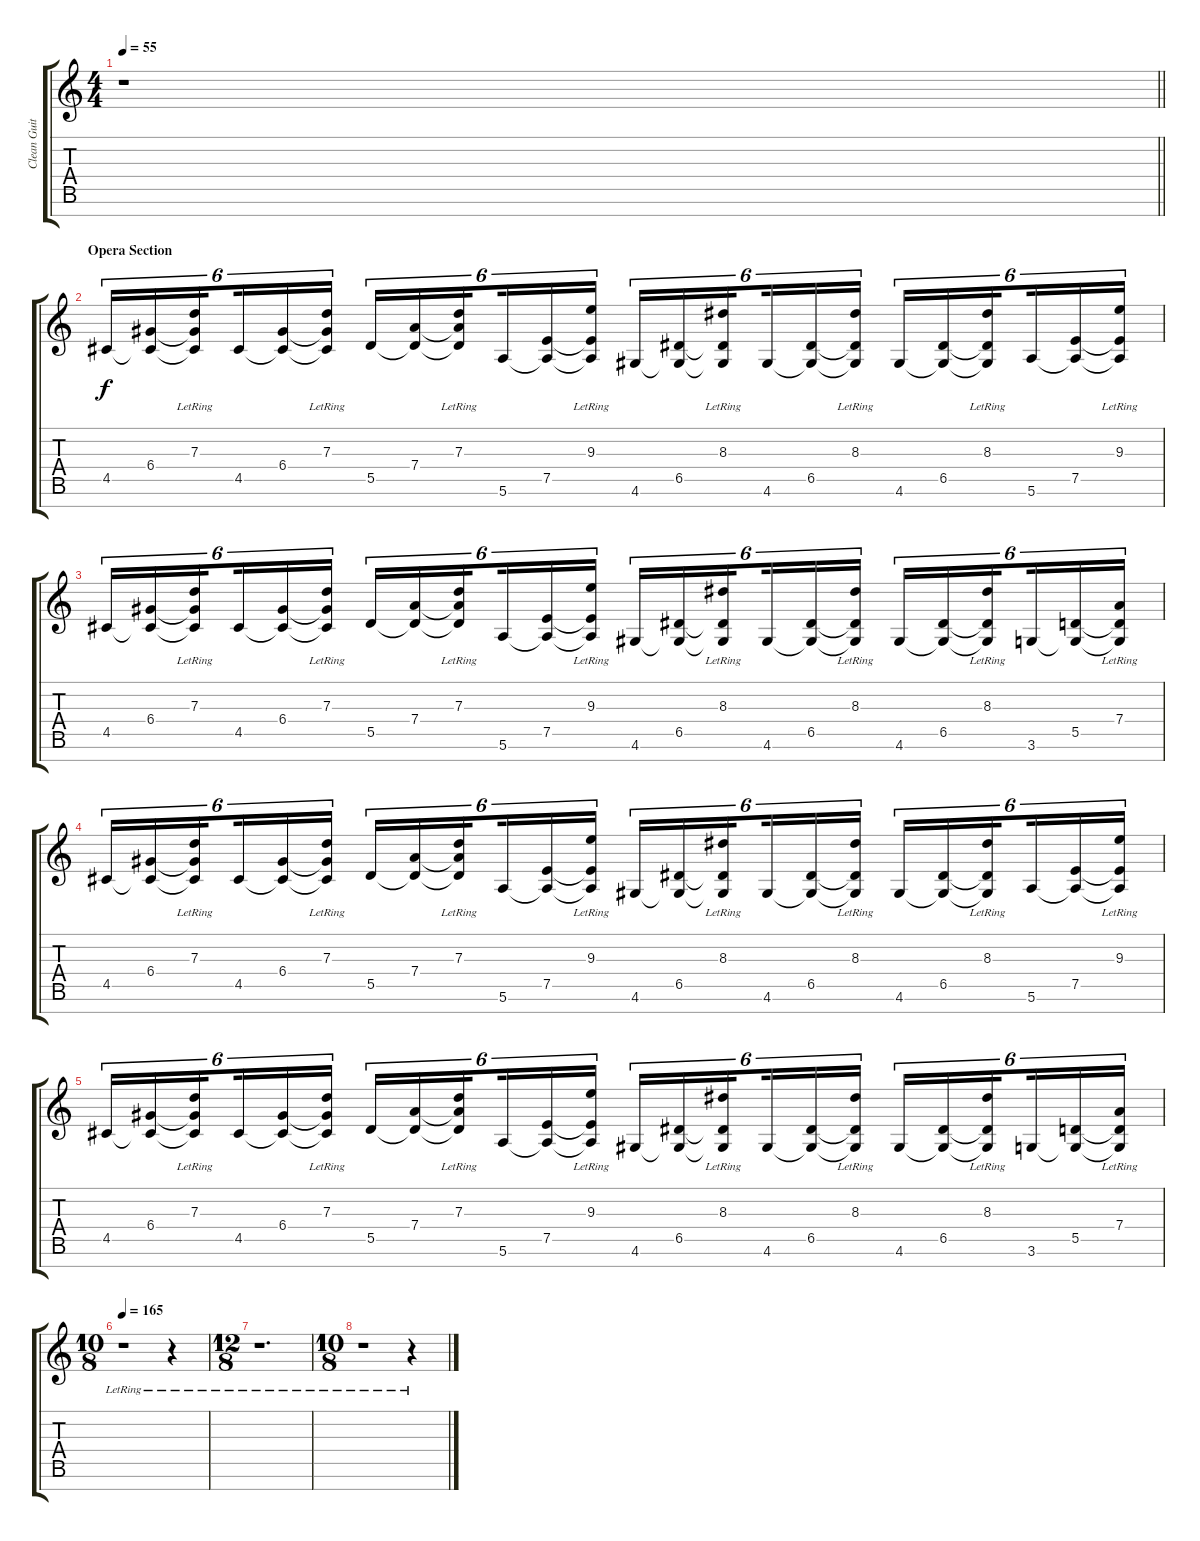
\track ("Clean Guitar" "Clean Guit") {instrument electricguitarclean}
\staff {score tabs}
\tuning (E4 B3 G3 D3 A2 E2 B1) {hide}
\ts (4 4)
\tempo 55
\clef g2
\barLineRight lightlight
\ks c
r.1{dy f} |
\section ("" "Opera Section")
4.5.16{tu (6 4)} (6.4 4.5{t}).16{tu (6 4)} (7.3{lr} 6.4{t} 4.5{t}).16{tu (6 4) beam splitsecondary} 4.5.16{tu (6 4)} (6.4 4.5{t}).16{tu (6 4)} (7.3{lr} 6.4{t} 4.5{t}).16{tu (6 4)} 5.5.16{tu (6 4)} (7.4 5.5{t}).16{tu (6 4)} (7.3{lr} 7.4{t} 5.5{t}).16{tu (6 4) beam splitsecondary} 5.6.16{tu (6 4)} (7.5 5.6{t}).16{tu (6 4)} (9.3{lr} 7.5{t} 5.6{t}).16{tu (6 4)} 4.6.16{tu (6 4)} (6.5 4.6{t}).16{tu (6 4)} (8.3{lr} 6.5{t} 4.6{t}).16{tu (6 4) beam splitsecondary} 4.6.16{tu (6 4)} (6.5 4.6{t}).16{tu (6 4)} (8.3{lr} 6.5{t} 4.6{t}).16{tu (6 4)} 4.6.16{tu (6 4)} (6.5 4.6{t}).16{tu (6 4)} (8.3{lr} 6.5{t} 4.6{t}).16{tu (6 4) beam splitsecondary} 5.6.16{tu (6 4)} (7.5 5.6{t}).16{tu (6 4)} (9.3{lr} 7.5{t} 5.6{t}).16{tu (6 4)} |
4.5.16{tu (6 4)} (6.4 4.5{t}).16{tu (6 4)} (7.3{lr} 6.4{t} 4.5{t}).16{tu (6 4) beam splitsecondary} 4.5.16{tu (6 4)} (6.4 4.5{t}).16{tu (6 4)} (7.3{lr} 6.4{t} 4.5{t}).16{tu (6 4)} 5.5.16{tu (6 4)} (7.4 5.5{t}).16{tu (6 4)} (7.3{lr} 7.4{t} 5.5{t}).16{tu (6 4) beam splitsecondary} 5.6.16{tu (6 4)} (7.5 5.6{t}).16{tu (6 4)} (9.3{lr} 7.5{t} 5.6{t}).16{tu (6 4)} 4.6.16{tu (6 4)} (6.5 4.6{t}).16{tu (6 4)} (8.3{lr} 6.5{t} 4.6{t}).16{tu (6 4) beam splitsecondary} 4.6.16{tu (6 4)} (6.5 4.6{t}).16{tu (6 4)} (8.3{lr} 6.5{t} 4.6{t}).16{tu (6 4)} 4.6.16{tu (6 4)} (6.5 4.6{t}).16{tu (6 4)} (8.3{lr} 6.5{t} 4.6{t}).16{tu (6 4) beam splitsecondary} 3.6.16{tu (6 4)} (5.5 3.6{t}).16{tu (6 4)} (7.4{lr} 5.5{t} 3.6{t}).16{tu (6 4)} |
4.5.16{tu (6 4)} (6.4 4.5{t}).16{tu (6 4)} (7.3{lr} 6.4{t} 4.5{t}).16{tu (6 4) beam splitsecondary} 4.5.16{tu (6 4)} (6.4 4.5{t}).16{tu (6 4)} (7.3{lr} 6.4{t} 4.5{t}).16{tu (6 4)} 5.5.16{tu (6 4)} (7.4 5.5{t}).16{tu (6 4)} (7.3{lr} 7.4{t} 5.5{t}).16{tu (6 4) beam splitsecondary} 5.6.16{tu (6 4)} (7.5 5.6{t}).16{tu (6 4)} (9.3{lr} 7.5{t} 5.6{t}).16{tu (6 4)} 4.6.16{tu (6 4)} (6.5 4.6{t}).16{tu (6 4)} (8.3{lr} 6.5{t} 4.6{t}).16{tu (6 4) beam splitsecondary} 4.6.16{tu (6 4)} (6.5 4.6{t}).16{tu (6 4)} (8.3{lr} 6.5{t} 4.6{t}).16{tu (6 4)} 4.6.16{tu (6 4)} (6.5 4.6{t}).16{tu (6 4)} (8.3{lr} 6.5{t} 4.6{t}).16{tu (6 4) beam splitsecondary} 5.6.16{tu (6 4)} (7.5 5.6{t}).16{tu (6 4)} (9.3{lr} 7.5{t} 5.6{t}).16{tu (6 4)} |
4.5.16{tu (6 4)} (6.4 4.5{t}).16{tu (6 4)} (7.3{lr} 6.4{t} 4.5{t}).16{tu (6 4) beam splitsecondary} 4.5.16{tu (6 4)} (6.4 4.5{t}).16{tu (6 4)} (7.3{lr} 6.4{t} 4.5{t}).16{tu (6 4)} 5.5.16{tu (6 4)} (7.4 5.5{t}).16{tu (6 4)} (7.3{lr} 7.4{t} 5.5{t}).16{tu (6 4) beam splitsecondary} 5.6.16{tu (6 4)} (7.5 5.6{t}).16{tu (6 4)} (9.3{lr} 7.5{t} 5.6{t}).16{tu (6 4)} 4.6.16{tu (6 4)} (6.5 4.6{t}).16{tu (6 4)} (8.3{lr} 6.5{t} 4.6{t}).16{tu (6 4) beam splitsecondary} 4.6.16{tu (6 4)} (6.5 4.6{t}).16{tu (6 4)} (8.3{lr} 6.5{t} 4.6{t}).16{tu (6 4)} 4.6.16{tu (6 4)} (6.5 4.6{t}).16{tu (6 4)} (8.3{lr} 6.5{t} 4.6{t}).16{tu (6 4) beam splitsecondary} 3.6.16{tu (6 4)} (5.5 3.6{t}).16{tu (6 4)} (7.4{lr} 5.5{t} 3.6{t}).16{tu (6 4)} |
\ts (10 8)
\tempo 165
r.1 r.4 |
\ts (12 8)
r.1{d} |
\ts (10 8)
r.1 r.4
